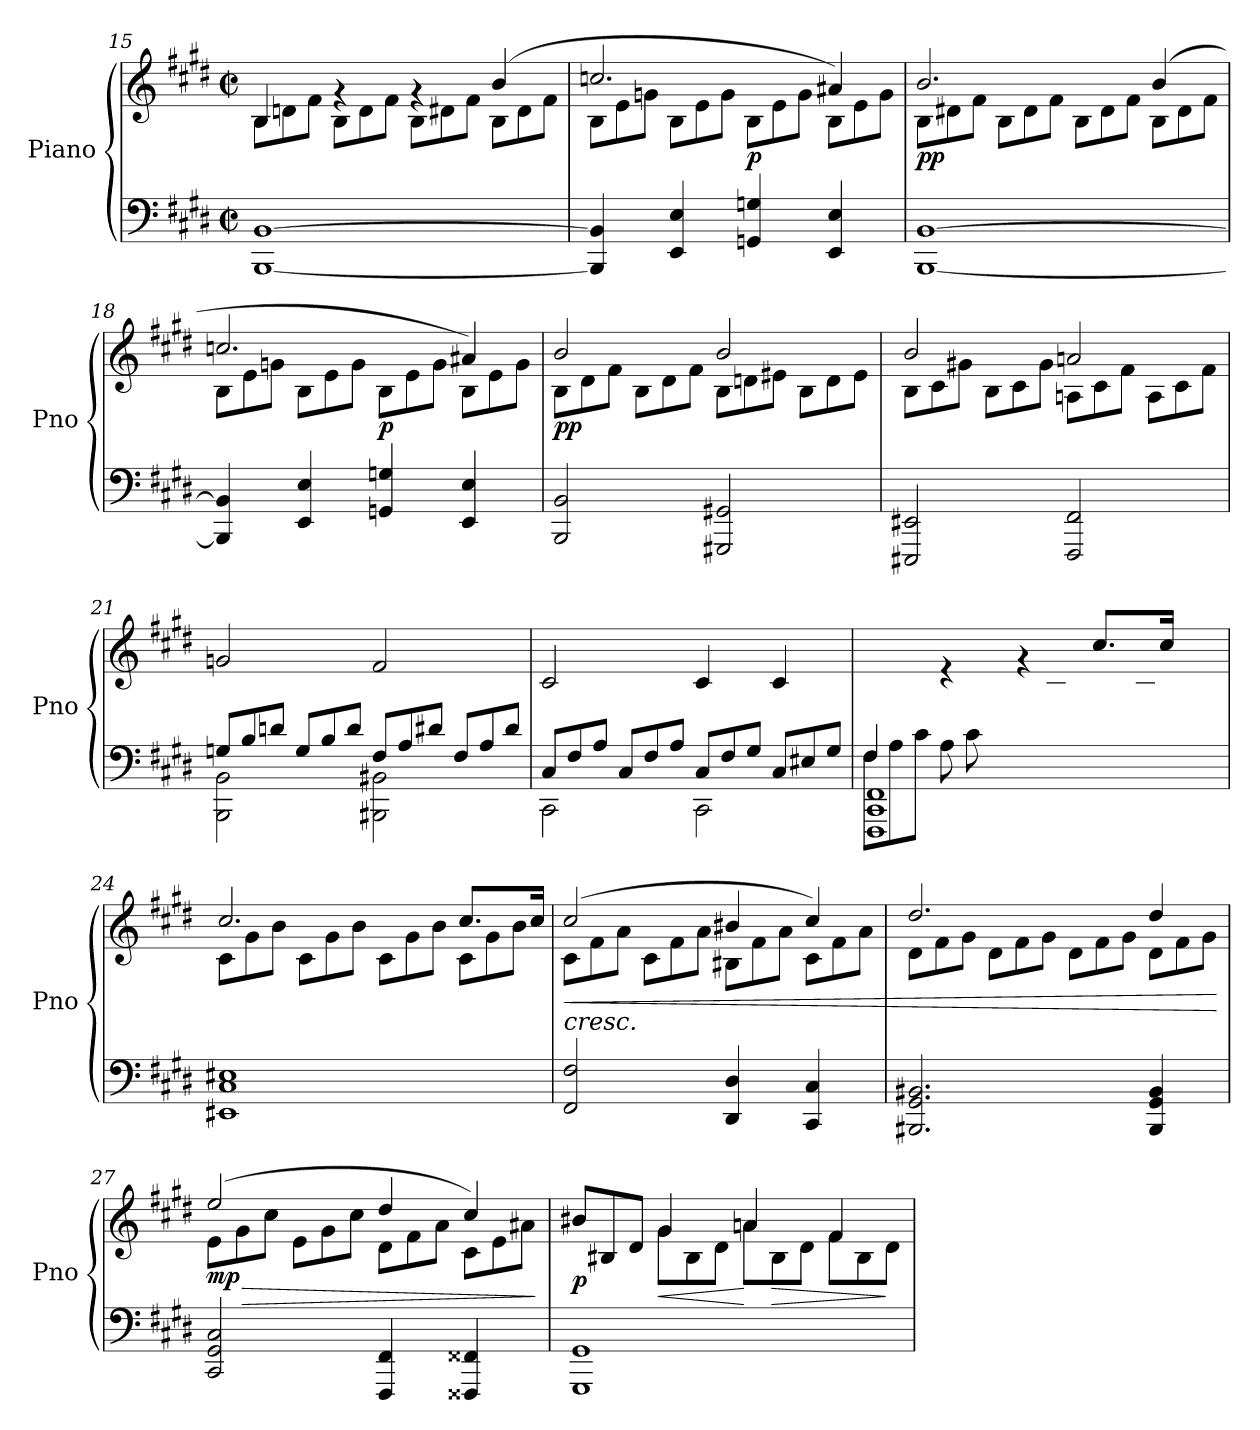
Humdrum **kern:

**kern	**kern	**dynam
*part1	*part1	*part1
*staff2	*staff1	*staff1/2
*I"Piano	*	*
*I'Pno	*	*
*clefF4	*clefG2	*
*k[f#c#g#d#]	*k[f#c#g#d#]	*
*M4/4	*M4/4	*
*met(c|)	*met(c|)	*
=15	=15	=15
*	*^	*
*	*	*Xtuplet	*
[1BBB [1BB	4B/	12B\L	.
.	.	12dn\	.
.	.	12f#\J	.
.	4rg	12B\L	.
.	.	12d\	.
.	.	12f#\J	.
.	4rg	12B\L	.
.	.	12d#X\	.
.	.	12f#\J	.
.	(>4b/	12B\L	.
.	.	12d#\	.
.	.	12f#\J	.
=16	=16	=16	=16
4BBB/] 4BB/]	2.ccn/	12B\L	.
.	.	12e\	.
.	.	12gn\J	.
4EE/ 4E/	.	12B\L	.
.	.	12e\	.
.	.	12g\J	.
!	!	!	!LO:DY:b
4GGn/ 4Gn/	.	12B\L	p
.	.	12e\	.
.	.	12g\J	.
4EE/ 4E/	4a#X/)	12B\L	.
.	.	12e\	.
.	.	12g\J	.
!!LO:LB:g=z	!!
=17	=17	=17	=17
!	!	!	!LO:DY:b
[1BBB [1BB	2.b/	12B\L	pp
.	.	12d#X\	.
.	.	12f#\J	.
.	.	12B\L	.
.	.	12d#\	.
.	.	12f#\J	.
.	.	12B\L	.
.	.	12d#\	.
.	.	12f#\J	.
.	(>4b/	12B\L	.
.	.	12d#\	.
.	.	12f#\J	.
=18	=18	=18	=18
4BBB/] 4BB/]	2.ccn/	12B\L	.
.	.	12e\	.
.	.	12gn\J	.
4EE/ 4E/	.	12B\L	.
.	.	12e\	.
.	.	12g\J	.
!	!	!	!LO:DY:b
4GGn/ 4Gn/	.	12B\L	p
.	.	12e\	.
.	.	12g\J	.
4EE/ 4E/	4a#X/)	12B\L	.
.	.	12e\	.
.	.	12g\J	.
=19	=19	=19	=19
!	!	!	!LO:DY:b
2BBB/ 2BB/	2b/	12B\L	pp
.	.	12d#\	.
.	.	12f#\J	.
.	.	12B\L	.
.	.	12d#\	.
.	.	12f#\J	.
2GGG#X/ 2GG#X/	2b/	12B\L	.
.	.	12dn\	.
.	.	12e#X\J	.
.	.	12B\L	.
.	.	12d\	.
.	.	12e#\J	.
!!LO:LB:g=z	!!
=20	=20	=20	=20
2EEE#X/ 2EE#X/	2b/	12B\L	.
.	.	12c#\	.
.	.	12g#X\J	.
.	.	12B\L	.
.	.	12c#\	.
.	.	12g#\J	.
2FFF#/ 2FF#/	2an/	12An\L	.
.	.	12c#\	.
.	.	12f#\J	.
.	.	12A\L	.
.	.	12c#\	.
.	.	12f#\J	.
*	*v	*v	*
=21	=21	=21
*Xtuplet	*	*
*^	*	*
12Gn/L	2BBB\ 2BB\	2gn/	.
12B/	.	.	.
12dn/J	.	.	.
12G/L	.	.	.
12B/	.	.	.
12d/J	.	.	.
12F#/L	2BBB#X\ 2BB#X\	2f#/	.
12A/	.	.	.
12d#X/J	.	.	.
12F#/L	.	.	.
12A/	.	.	.
12d#/J	.	.	.
=22	=22	=22	=22
12C#/L	2CC#\	2c#/	.
12F#/	.	.	.
12A/J	.	.	.
12C#/L	.	.	.
12F#/	.	.	.
12A/J	.	.	.
12C#/L	2CC#\	4c#/	.
12F#/	.	.	.
12G#/J	.	.	.
12C#/L	.	4c#/	.
12E#X/	.	.	.
12G#/J	.	.	.
!!LO:LB:g=z
=23	=23	=23	=23
*	*^	*^	*
4F#/	12F#\L	1FFF# 1CC# 1FF#	4ryy	12%5ryy	.
.	12A\	.	.	.	.
.	12c#\J	.	.	.	.
2.ryy	12A\L	.	4re	.	.
.	12c#\	.	.	.	.
.	12%7ryy	.	.	12f#\J	.
.	.	.	4rg	12c#\L	.
.	.	.	.	12f#\	.
.	.	.	.	12a\J	.
.	.	.	8.cc#/L	12c#\L	.
.	.	.	.	12f#\	.
.	.	.	.	12a\J	.
.	.	.	16cc#/Jk	.	.
*v	*v	*v	*	*	*
=24	=24	=24	=24
1EE#X 1C# 1E#X	2.cc#/	12c#\L	.
.	.	12g#\	.
.	.	12b\J	.
.	.	12c#\L	.
.	.	12g#\	.
.	.	12b\J	.
.	.	12c#\L	.
.	.	12g#\	.
.	.	12b\J	.
.	8.cc#/L	12c#\L	.
.	.	12g#\	.
.	.	12b\J	.
.	16cc#/Jk	.	.
=25	=25	=25	=25
!	!LO:TX:b:i:t=cresc.	!	!
!	!	!	!LO:HP:b
2FF#/ 2F#/	(>2cc#/	12c#\L	<
.	.	12f#\	.
.	.	12a\J	.
.	.	12c#\L	.
.	.	12f#\	.
.	.	12a\J	.
4DD#/ 4D#/	4b#X/	12B#X\L	.
.	.	12f#\	.
.	.	12a\J	.
4CC#/ 4C#/	4cc#/)	12c#\L	.
.	.	12f#\	.
.	.	12a\J	.
!!LO:PB:g=z	!!
=26	=26	=26	=26
2.BBB#X/ 2.GG#/ 2.BB#X/	2.dd#/	12d#\L	.
.	.	12f#\	.
.	.	12g#\J	.
.	.	12d#\L	.
.	.	12f#\	.
.	.	12g#\J	.
.	.	12d#\L	.
.	.	12f#\	.
.	.	12g#\J	.
4BBB#/ 4GG#/ 4BB#/	4dd#/	12d#\L	.
.	.	12f#\	.
.	.	12g#\J	.
*	*v	*v	*
.	.	[
=27	=27	=27
!	!LO:TX:b:i:t=dim.	!
!	!	!LO:HP:b
*	*^	*
!	!	!	!LO:DY:n=1:b
2CC#/ 2GG#/ 2C#/	(>2ee/	12e\L	> mp
.	.	12g#\	.
.	.	12cc#\J	.
.	.	12e\L	.
.	.	12g#\	.
.	.	12cc#\J	.
4FFF#/ 4FF#/	4dd#/	12d#\L	.
.	.	12f#\	.
.	.	12a\J	.
4FFF##X/ 4FF##X/	4cc#/)	12c#\L	.
.	.	12e\	.
.	.	12a#X\J	.
*	*v	*v	*
.	.	]
=28	=28	=28
*	*^	*
!	!	!	!LO:DY:b
1GGG# 1GG#	12b#X/L	4ryy	p
.	12B#X/	.	.
.	12d#/J	.	.
!	!	!	!LO:HP:b
.	4g#/	12g#\L	<
.	.	12B#\	.
.	.	12d#\J	.
.	4an/	12a\L	[
!	!	!	!LO:HP:b
.	.	12B#\	>
.	.	12d#\J	.
.	4f#/	12f#\L	.
.	.	12B#\	.
.	.	12d#\J	]
*	*v	*v	*
=	=	=
*-	*-	*-
